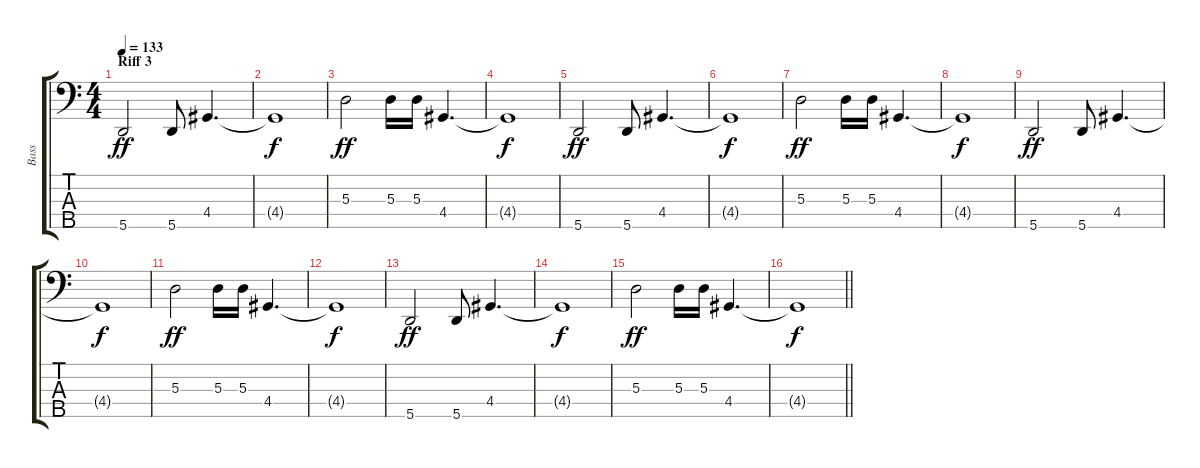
\track ("Bass" "Bass") {instrument electricbasspick}
\staff {score tabs}
\tuning (G2 D2 A1 E1 A0) {hide}
\ts (4 4)
\section ("" "Riff 3")
\tempo 133
\clef f4
\ks c
5.5.2{dy ff} 5.5.8 4.4.4{d} |
4.4{t}.1{dy f} |
5.3.2{dy ff} 5.3.16 5.3.16 4.4.4{d} |
4.4{t}.1{dy f} |
5.5.2{dy ff} 5.5.8 4.4.4{d} |
4.4{t}.1{dy f} |
5.3.2{dy ff} 5.3.16 5.3.16 4.4.4{d} |
4.4{t}.1{dy f} |
5.5.2{dy ff} 5.5.8 4.4.4{d} |
4.4{t}.1{dy f} |
5.3.2{dy ff} 5.3.16 5.3.16 4.4.4{d} |
4.4{t}.1{dy f} |
5.5.2{dy ff} 5.5.8 4.4.4{d} |
4.4{t}.1{dy f} |
5.3.2{dy ff} 5.3.16 5.3.16 4.4.4{d} |
\barLineRight lightlight
4.4{t}.1{dy f}
